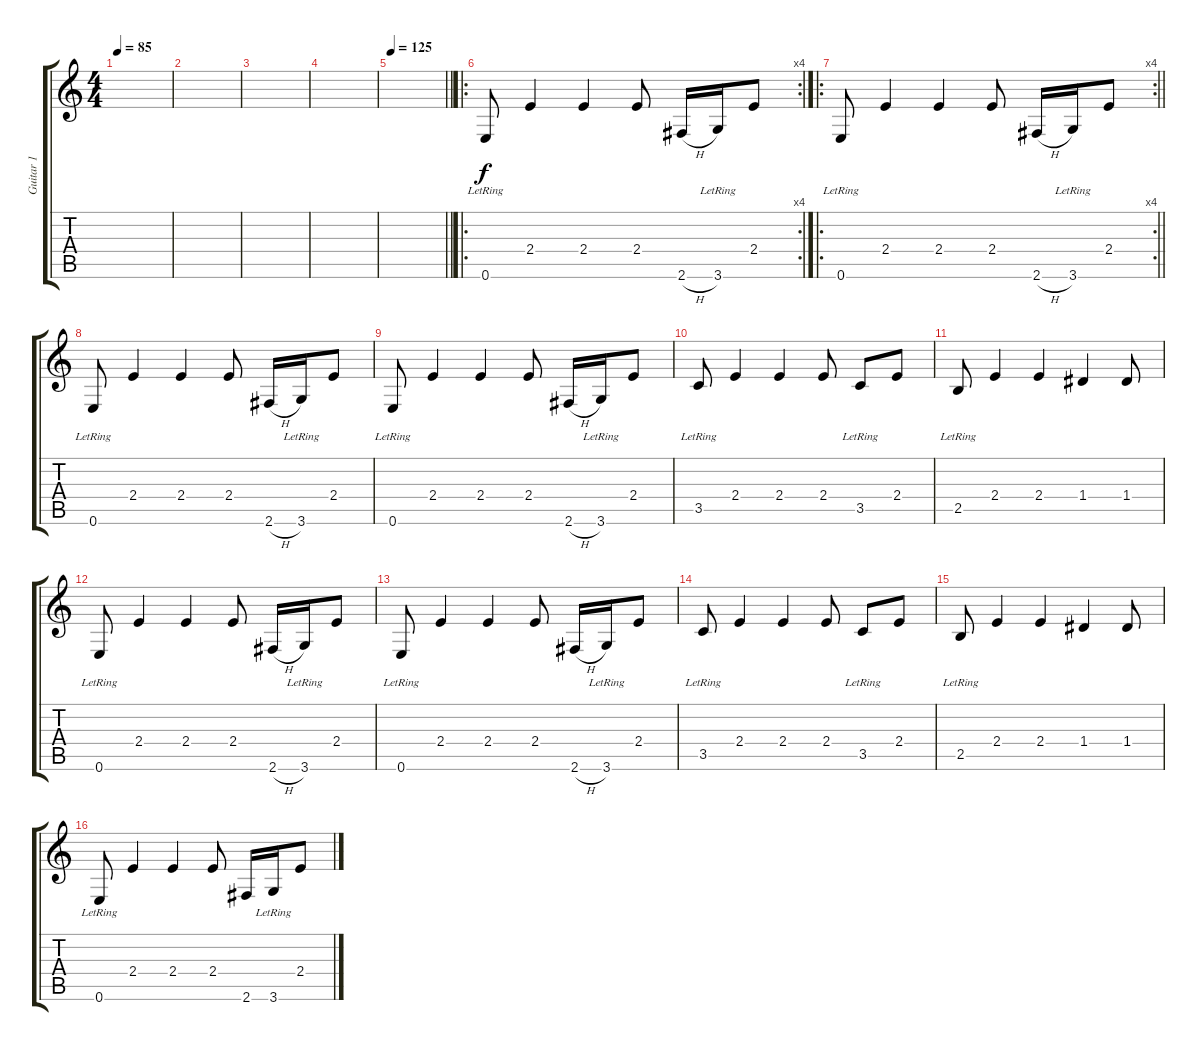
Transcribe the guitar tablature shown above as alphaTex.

\track ("Guitar 1" "Guitar 1") {instrument electricguitarclean}
\staff {score tabs}
\tuning (E4 B3 G3 D3 A2 E2) {hide}
\ts (4 4)
\tempo 85
\clef g2
\ks c
|
|
|
|
\tempo 125
\barLineRight lightlight
|
\ro
\rc 4
0.6{lr}.8 2.4.4 2.4.4 2.4.8 2.6{h}.16 3.6{lr}.16 2.4.8 |
\ro
\rc 4
\barLineRight lightlight
0.6{lr}.8 2.4.4 2.4.4 2.4.8 2.6{h}.16 3.6{lr}.16 2.4.8 |
0.6{lr}.8 2.4.4 2.4.4 2.4.8 2.6{h}.16 3.6{lr}.16 2.4.8 |
0.6{lr}.8 2.4.4 2.4.4 2.4.8 2.6{h}.16 3.6{lr}.16 2.4.8 |
3.5{lr}.8 2.4.4 2.4.4 2.4.8 3.5{lr}.8 2.4.8 |
2.5{lr}.8 2.4.4 2.4.4 1.4.4 1.4.8 |
0.6{lr}.8 2.4.4 2.4.4 2.4.8 2.6{h}.16 3.6{lr}.16 2.4.8 |
0.6{lr}.8 2.4.4 2.4.4 2.4.8 2.6{h}.16 3.6{lr}.16 2.4.8 |
3.5{lr}.8 2.4.4 2.4.4 2.4.8 3.5{lr}.8 2.4.8 |
2.5{lr}.8 2.4.4 2.4.4 1.4.4 1.4.8 |
0.6{lr}.8 2.4.4 2.4.4 2.4.8 2.6.16 3.6{lr}.16 2.4.8
